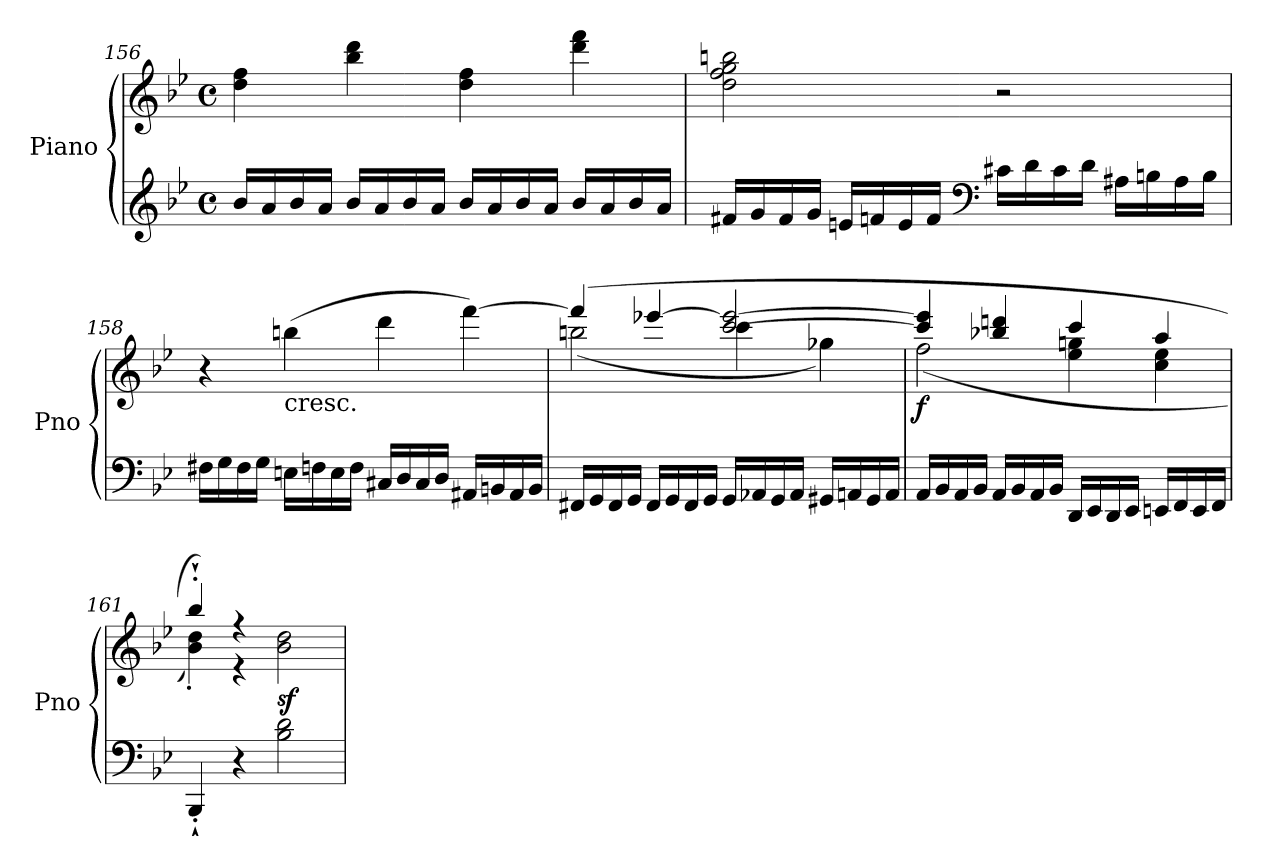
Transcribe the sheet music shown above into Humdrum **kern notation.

**kern	**kern	**dynam
*part1	*part1	*part1
*staff2	*staff1	*staff1/2
*I"Piano	*	*
*I'Pno	*	*
*clefG2	*clefG2	*
*k[b-e-]	*k[b-e-]	*
*B-:	*B-:	*
*M4/4	*M4/4	*
*met(c)	*met(c)	*
=156	=156	=156
16b-/LL	4dd\ 4ff\	.
16a/	.	.
16b-/	.	.
16a/JJ	.	.
16b-/LL	4bb-\ 4ddd\	.
16a/	.	.
16b-/	.	.
16a/JJ	.	.
16b-/LL	4dd\ 4ff\	.
16a/	.	.
16b-/	.	.
16a/JJ	.	.
16b-/LL	4ddd\ 4fff\	.
16a/	.	.
16b-/	.	.
16a/JJ	.	.
=157	=157	=157
16f#X/LL	2dd\ 2ff\ 2gg\ 2bbn\	.
16g/	.	.
16f#/	.	.
16g/JJ	.	.
16en/LL	.	.
16fn/	.	.
16e/	.	.
16f/JJ	.	.
*clefF4	*	*
16c#X\LL	2r	.
16d\	.	.
16c#\	.	.
16d\JJ	.	.
16A#X\LL	.	.
16Bn\	.	.
16A#\	.	.
16B\JJ	.	.
=158	=158	=158
16F#X\LL	4r	.
16G\	.	.
16F#\	.	.
16G\JJ	.	.
!	!LO:TX:b:t=cresc.	!
16En\LL	(>4bbn\	.
16Fn\	.	.
16E\	.	.
16F\JJ	.	.
16C#X/LL	4ddd\	.
16D/	.	.
16C#/	.	.
16D/JJ	.	.
16AA#X/LL	[4fff\)	.
16BBn/	.	.
16AA#/	.	.
16BB/JJ	.	.
=159	=159	=159
*	*^	*
16FF#X/LL	(>4fff/]	(<2bbn\	.
16GG/	.	.	.
16FF#/	.	.	.
16GG/JJ	.	.	.
16FF#/LL	[4eee-X/	.	.
16GG/	.	.	.
16FF#/	.	.	.
16GG/JJ	.	.	.
16GG/LL	[2ccc/ 2eee-/_	4ccc\	.
16AA-X/	.	.	.
16GG/	.	.	.
16AA-/JJ	.	.	.
16GG#X/LL	.	4gg-X\)	.
16AAn/	.	.	.
16GG#/	.	.	.
16AA/JJ	.	.	.
=160	=160	=160	=160
!	!	!	!LO:DY:b
16AA/LL	4ccc/] 4eee-/]	(<2ff\	f
16BB-/	.	.	.
16AA/	.	.	.
16BB-/JJ	.	.	.
16AA/LL	4bb-X/ 4dddn/	.	.
16BB-/	.	.	.
16AA/	.	.	.
16BB-/JJ	.	.	.
16DD/LL	4ccc/	4ee-\ 4ggn\	.
16EE-/	.	.	.
16DD/	.	.	.
16EE-/JJ	.	.	.
16EEn/LL	4aa/	4cc\ 4ee-\	.
16FF/	.	.	.
16EE/	.	.	.
16FF/JJ	.	.	.
=161	=161	=161	=161
4BBB-'`/	4bb-'`/)	4b-\' 4dd\')	.
4r	4r	4r	.
!	!	!	!LO:DY:b
2B-\ 2d\	2b-\ 2dd\	2ryy	sf
*	*v	*v	*
=	=	=
*-	*-	*-
